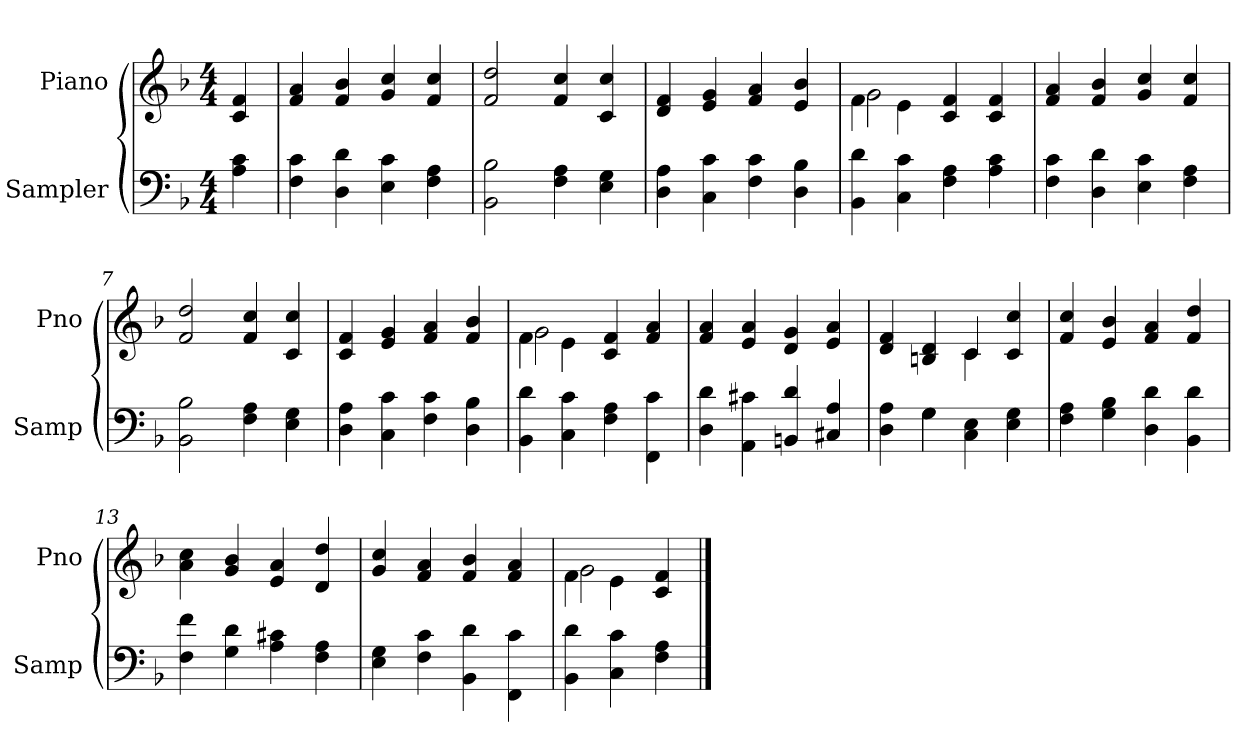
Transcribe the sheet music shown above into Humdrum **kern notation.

**kern	**kern
*part2	*part1
*staff2	*staff1
*I"Sampler	*I"Piano
*I'Samp	*I'Pno
*clefF4	*clefG2
*k[b-]	*k[b-]
*F:	*F:
*M4/4	*M4/4
=1	=1
4A 4c	4c 4f
=2	=2
4F 4c	4f 4a
4D 4d	4f 4b-
4E 4c	4g 4cc
4F 4A	4f 4cc
=3	=3
2BB- 2B-	2f 2dd
4F 4A	4f 4cc
4E 4G	4c 4cc
=4	=4
4D 4A	4d 4f
4C 4c	4e 4g
4F 4c	4f 4a
4D 4B-	4e 4b-
=5	=5
*	*^
4BB- 4d	4f\	2g
4C 4c	4e\	.
4F 4A	4c 4f	2ryy
4A 4c	4c 4f	.
*	*v	*v
=6	=6
4F 4c	4f 4a
4D 4d	4f 4b-
4E 4c	4g 4cc
4F 4A	4f 4cc
=7	=7
2BB- 2B-	2f 2dd
4F 4A	4f 4cc
4E 4G	4c 4cc
=8	=8
4D 4A	4c 4f
4C 4c	4e 4g
4F 4c	4f 4a
4D 4B-	4f 4b-
=9	=9
*	*^
4BB- 4d	4f\	2g
4C 4c	4e\	.
4F 4A	4c 4f	2ryy
4FF 4c	4f 4a	.
*	*v	*v
=10	=10
4D 4d	4f 4a
4AA 4c#X	4e 4a
4BBn/ 4d/	4d 4g
4C#X/ 4A/	4e 4a
=11	=11
*^	*^
4D 4A	4ryy	4d 4f	2ryy
4G\	4G	4Bn 4d	.
4C 4E	2ryy	4c/	4c
4E 4G	.	4c 4cc	4ryy
*v	*v	*	*
*	*v	*v
=12	=12
4F 4A	4f 4cc
4G 4B-	4e 4b-
4D 4d	4f 4a
4BB- 4d	4f 4dd
=13	=13
4F 4f	4a 4cc
4G 4d	4g 4b-
4A 4c#X	4e 4a
4F 4A	4d 4dd
=14	=14
4E 4G	4g 4cc
4F 4c	4f 4a
4BB- 4d	4f 4b-
4FF 4c	4f 4a
=15	=15
*	*^
4BB- 4d	4f\	2g
4C 4c	4e\	.
4F 4A	4c 4f	4ryy
*	*v	*v
==	==
*-	*-
